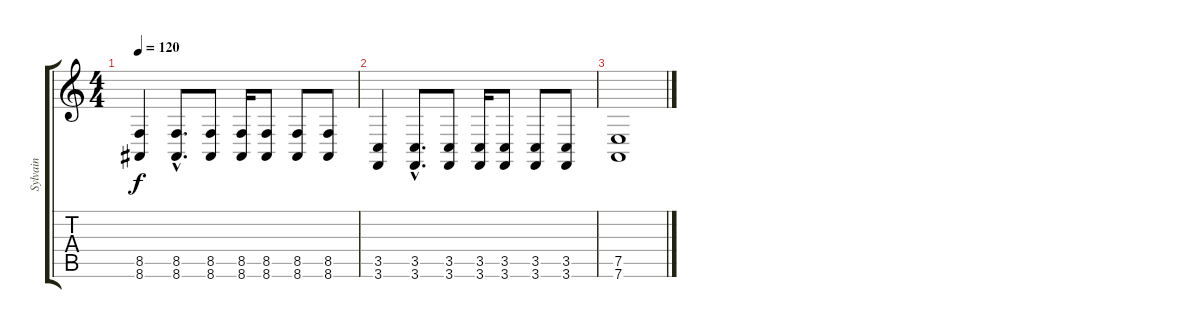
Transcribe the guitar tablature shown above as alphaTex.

\track ("Sylvain" "Sylvain") {instrument lead2sawtooth}
\staff {score tabs}
\tuning (E4 B3 G3 D3 A2 D2) {hide}
\ts (4 4)
\tempo 120
\clef g2
\ks c
(8.5 8.6).4{dy f} (8.5{hac} 8.6{hac}).8{d} (8.5 8.6).8 (8.5 8.6).16 (8.5 8.6).8 (8.5 8.6).8 (8.5 8.6).8 |
(3.5 3.6).4 (3.5{hac} 3.6{hac}).8{d} (3.5 3.6).8 (3.5 3.6).16 (3.5 3.6).8 (3.5 3.6).8 (3.5 3.6).8 |
(7.5 7.6).1
